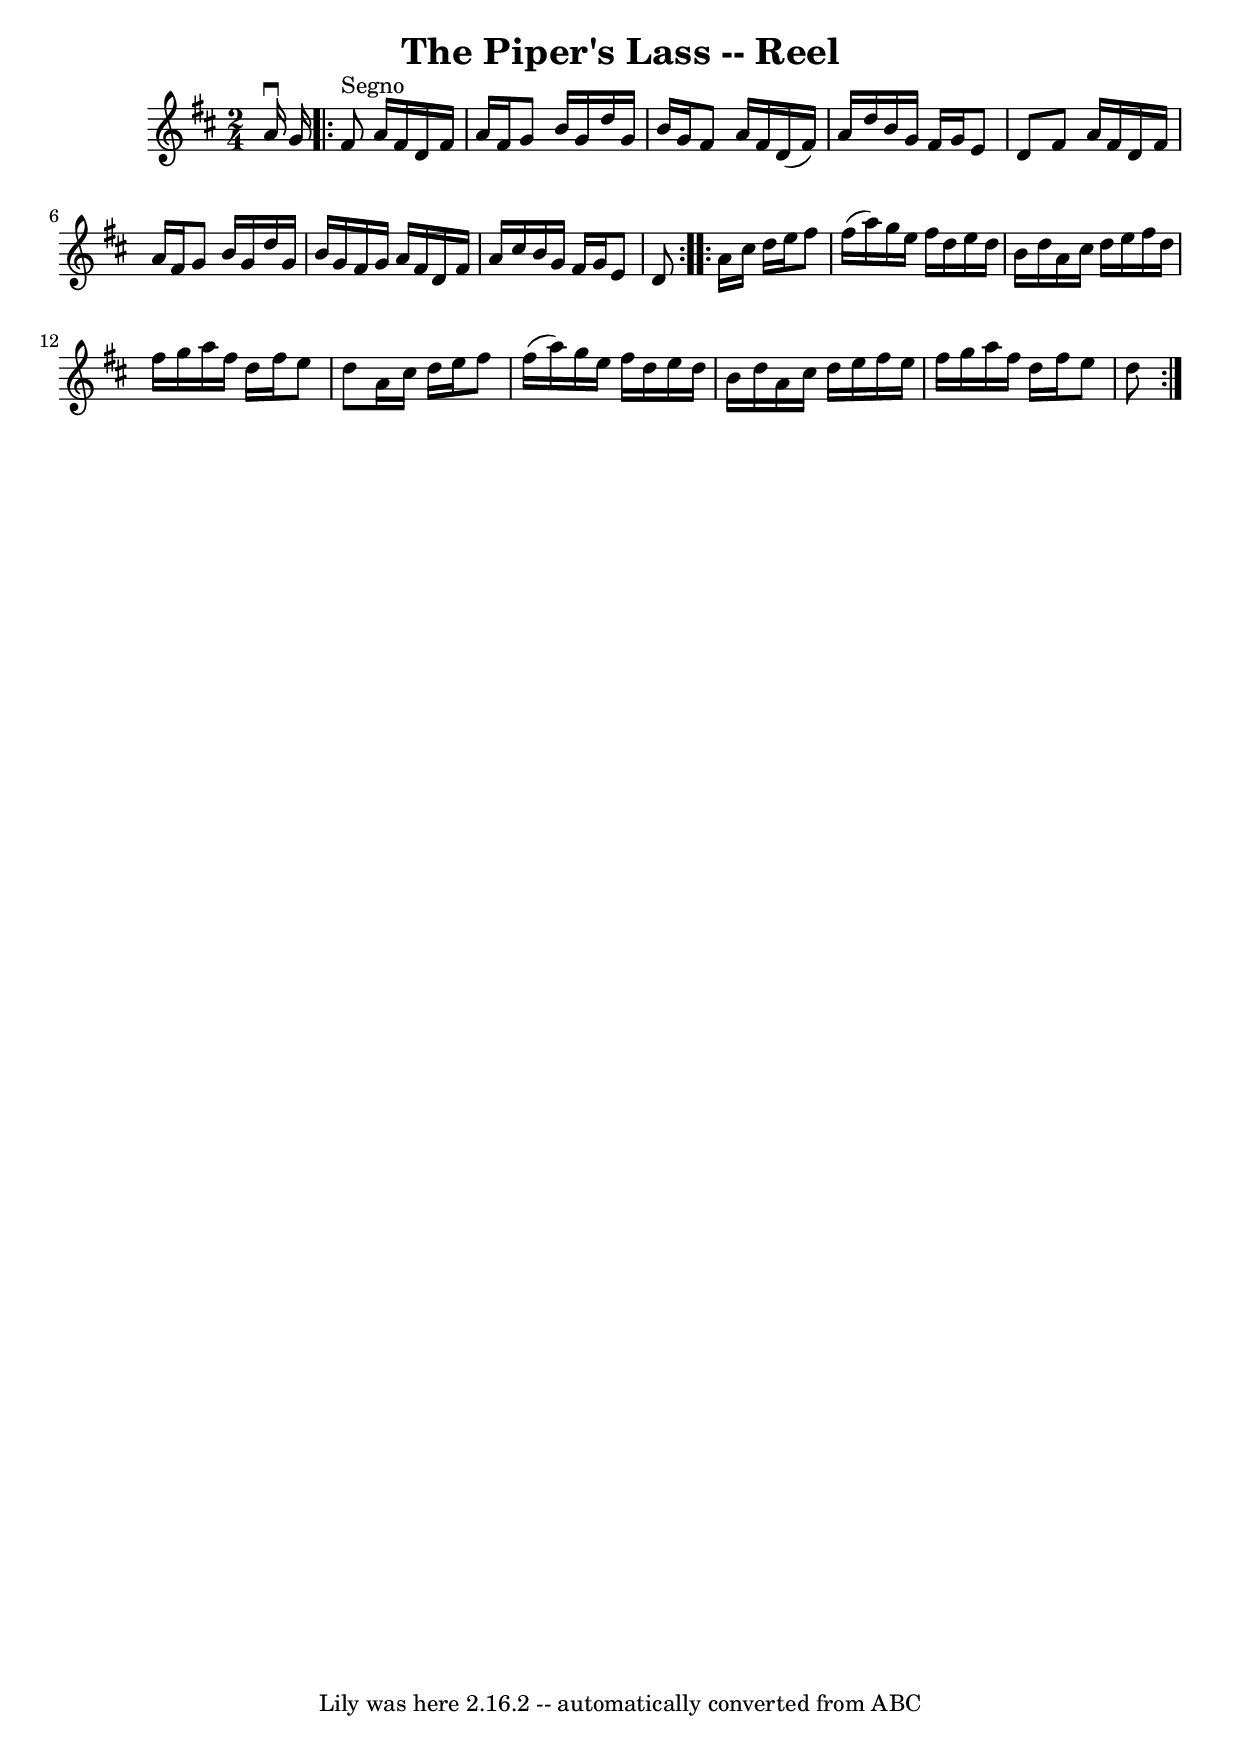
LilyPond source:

\version "2.16.2"
\include "Mammoth.ily"
\header {
  %% book = "Ryan's Mammoth Collection"
  crossRefNumber = "1"
  footnotes = ""
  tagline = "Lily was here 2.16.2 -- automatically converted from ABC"
  title = "The Piper's Lass -- Reel"

}
voicedefault =  {


  \time 2/4 
  \key d \major
  a'16^\downbow g'16    
  \repeat volta 2 {
    fis'8^"Segno" a'16 fis'16 d'16 fis'16 a'16 fis'16  |
    g'8   
    b'16 g'16 d''16 g'16 b'16 g'16  |
    fis'8 a'16    
    fis'16 d'16 (fis'16) a'16 d''16  |
    b'16 g'16    
    fis'16 g'16 e'8 d'8  |
    fis'8 a'16 fis'16 d'16    
    fis'16 a'16 fis'16  |
    g'8 b'16 g'16 d''16 g'16    
    b'16 g'16  |
    fis'16 g'16 a'16 fis'16 d'16 fis'16    
    a'16 cis''16  |
    b'16 g'16 fis'16 g'16 e'8 d'8  

  } 
  \repeat volta 2 {
    a'16 cis''16 d''16 e''16 fis''8 fis''16 
    (a''16) |
    g''16 e''16 fis''16 d''16 e''16 d''16   
    b'16 d''16  |
    a'16 cis''16 d''16 e''16 fis''16    
    d''16 fis''16 g''16  |
    a''16 fis''16 d''16 fis''16    
    e''8 d''8  |
    a'16 cis''16 d''16 e''16 fis''8    
    fis''16 (a''16) |
    g''16 e''16 fis''16 d''16 e''16    
    d''16 b'16 d''16  |
    a'16 cis''16 d''16 e''16 fis''16 
    e''16 fis''16 g''16  |
    a''16 fis''16 d''16 fis''16   
    e''8 d''8    
  }   

}

\score{
  <<

    \context Staff="default"
    {
      \voicedefault 
      
    }

  >>
  \layout {
    
  }
  \midi {
  }

}
